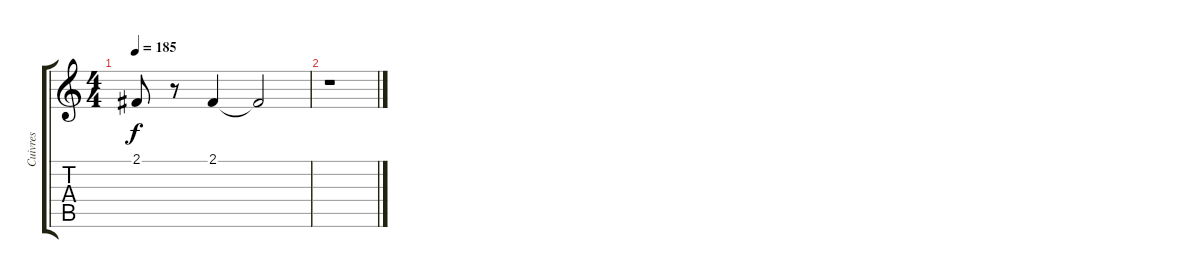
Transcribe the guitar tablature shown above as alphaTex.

\track ("Cuivres" "Cuivres") {instrument altosax}
\staff {score tabs}
\tuning (E4 B3 G3 D3 A2 E2) {hide}
\ts (4 4)
\tempo 185
\clef g2
\ks c
2.1.8{dy f} r.8 2.1.4 2.1{t}.2 |
r.1
